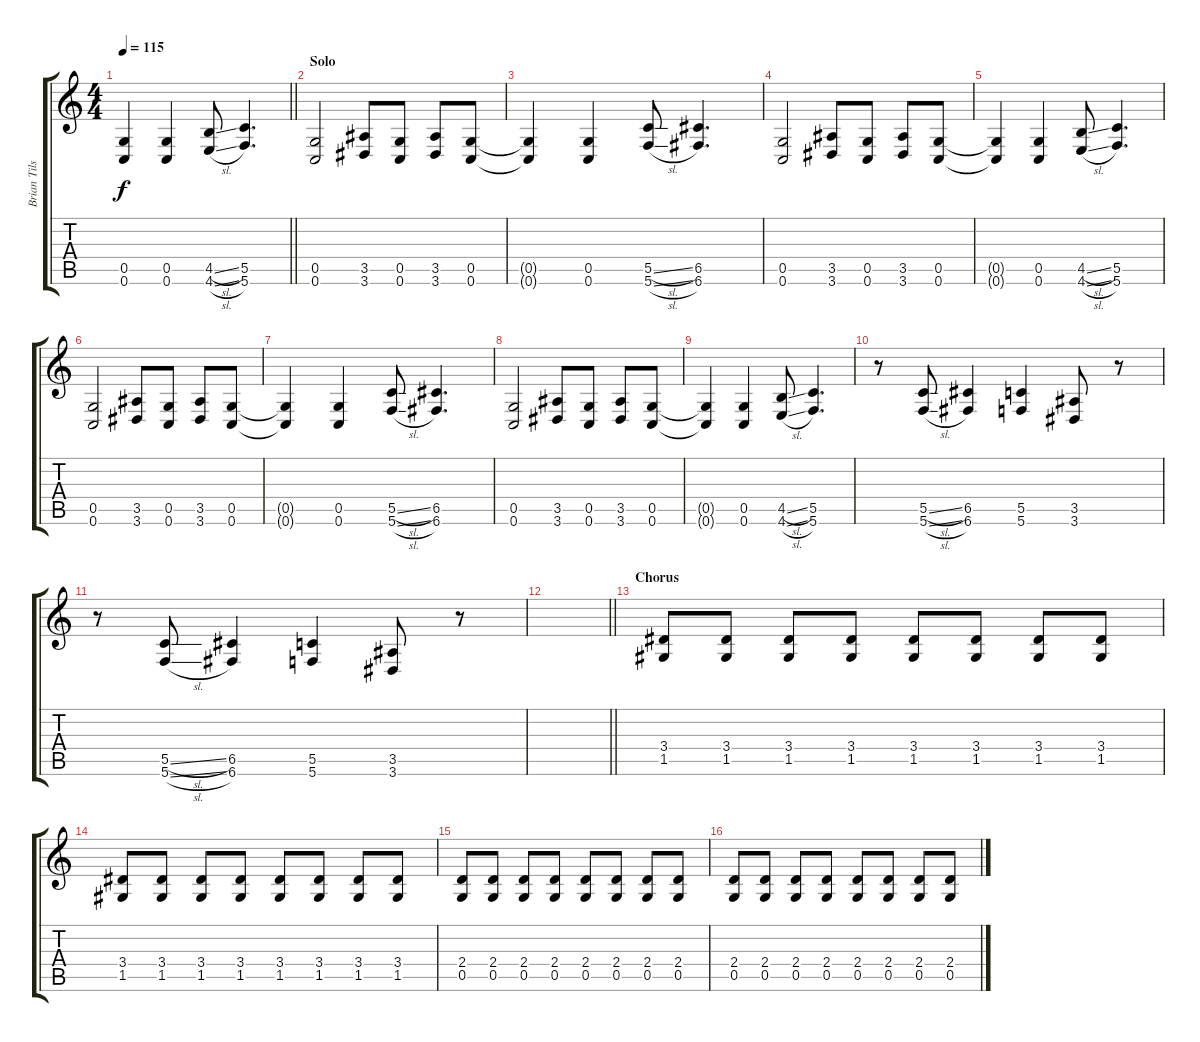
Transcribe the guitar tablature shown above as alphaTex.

\track ("Brian Tilse" "Brian Tils") {instrument distortionguitar}
\staff {score tabs}
\tuning (D4 A3 F3 C3 G2 C2) {hide}
\ts (4 4)
\tempo 115
\clef g2
\barLineRight lightlight
\ks c
(0.5{t} 0.6{t}).4{dy f} (0.5 0.6).4 (4.5{sl} 4.6{sl}).8 (5.5 5.6).4{d} |
\section ("" "Solo")
(0.5 0.6).2 (3.5 3.6).8 (0.5 0.6).8 (3.5 3.6).8 (0.5 0.6).8 |
(0.5{t} 0.6{t}).4 (0.5 0.6).4 (5.5{sl} 5.6{sl}).8 (6.5 6.6).4{d} |
(0.5 0.6).2 (3.5 3.6).8 (0.5 0.6).8 (3.5 3.6).8 (0.5 0.6).8 |
(0.5{t} 0.6{t}).4 (0.5 0.6).4 (4.5{sl} 4.6{sl}).8 (5.5 5.6).4{d} |
(0.5 0.6).2 (3.5 3.6).8 (0.5 0.6).8 (3.5 3.6).8 (0.5 0.6).8 |
(0.5{t} 0.6{t}).4 (0.5 0.6).4 (5.5{sl} 5.6{sl}).8 (6.5 6.6).4{d} |
(0.5 0.6).2 (3.5 3.6).8 (0.5 0.6).8 (3.5 3.6).8 (0.5 0.6).8 |
(0.5{t} 0.6{t}).4 (0.5 0.6).4 (4.5{sl} 4.6{sl}).8 (5.5 5.6).4{d} |
r.8 (5.5{sl} 5.6{sl}).8 (6.5 6.6).4 (5.5 5.6).4 (3.5 3.6).8 r.8 |
r.8 (5.5{sl} 5.6{sl}).8 (6.5 6.6).4 (5.5 5.6).4 (3.5 3.6).8 r.8 |
\barLineRight lightlight
|
\section ("" "Chorus")
(3.4 1.5).8 (3.4 1.5).8 (3.4 1.5).8 (3.4 1.5).8 (3.4 1.5).8 (3.4 1.5).8 (3.4 1.5).8 (3.4 1.5).8 |
(3.4 1.5).8 (3.4 1.5).8 (3.4 1.5).8 (3.4 1.5).8 (3.4 1.5).8 (3.4 1.5).8 (3.4 1.5).8 (3.4 1.5).8 |
(2.4 0.5).8 (2.4 0.5).8 (2.4 0.5).8 (2.4 0.5).8 (2.4 0.5).8 (2.4 0.5).8 (2.4 0.5).8 (2.4 0.5).8 |
(2.4 0.5).8 (2.4 0.5).8 (2.4 0.5).8 (2.4 0.5).8 (2.4 0.5).8 (2.4 0.5).8 (2.4 0.5).8 (2.4 0.5).8
